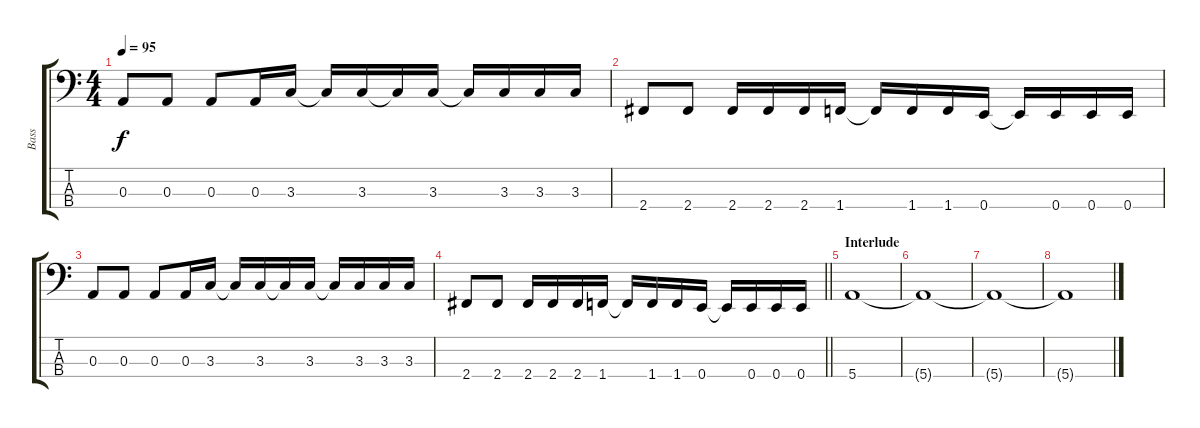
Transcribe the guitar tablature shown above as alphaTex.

\track ("Bass" "Bass") {instrument electricbassfinger}
\staff {score tabs}
\tuning (G2 D2 A1 E1) {hide}
\ts (4 4)
\tempo 95
\clef f4
\ks c
0.3.8{dy f} 0.3.8 0.3.8 0.3.16 3.3.16 3.3{t}.16 3.3.16 3.3{t}.16 3.3.16 3.3{t}.16 3.3.16 3.3.16 3.3.16 |
2.4.8 2.4.8 2.4.16 2.4.16 2.4.16 1.4.16 1.4{t}.16 1.4.16 1.4.16 0.4.16 0.4{t}.16 0.4.16 0.4.16 0.4.16 |
0.3.8 0.3.8 0.3.8 0.3.16 3.3.16 3.3{t}.16 3.3.16 3.3{t}.16 3.3.16 3.3{t}.16 3.3.16 3.3.16 3.3.16 |
\barLineRight lightlight
2.4.8 2.4.8 2.4.16 2.4.16 2.4.16 1.4.16 1.4{t}.16 1.4.16 1.4.16 0.4.16 0.4{t}.16 0.4.16 0.4.16 0.4.16 |
\section ("" "Interlude")
5.4.1{volume 0} |
5.4{t}.1 |
5.4{t}.1 |
5.4{t}.1
